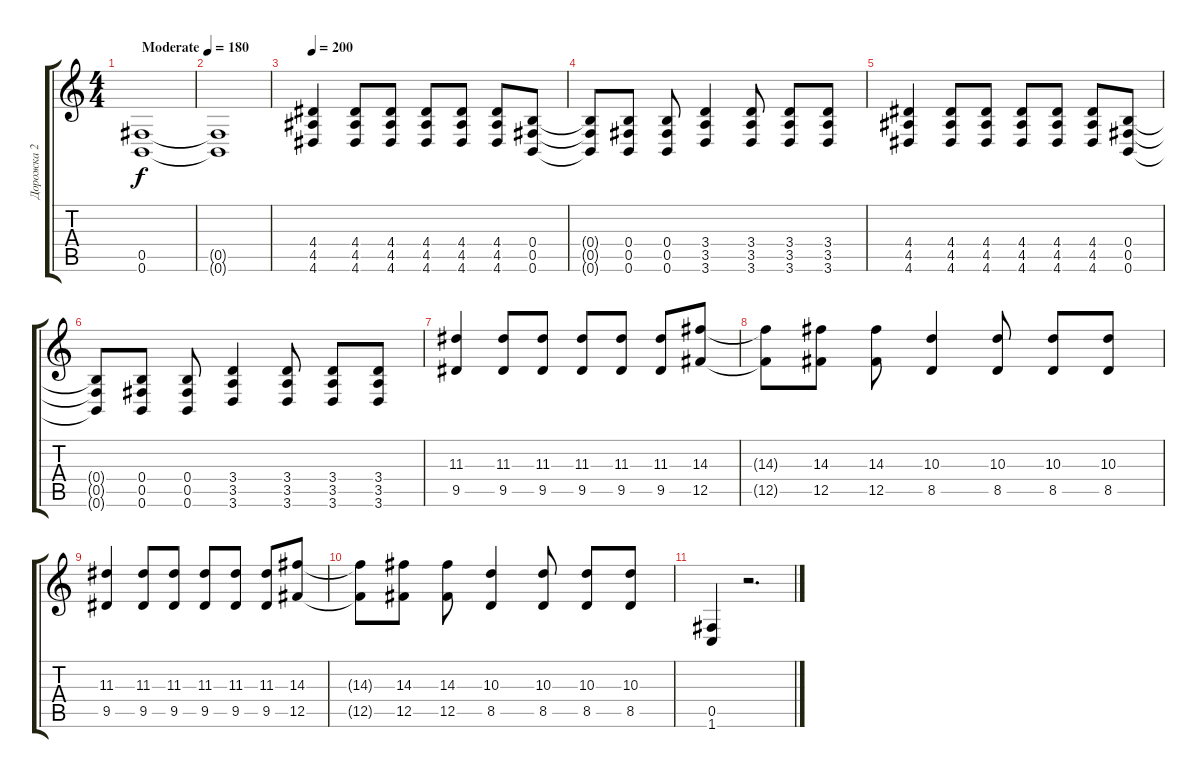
\track ("Дорожка 2" "Дорожка 2") {instrument distortionguitar}
\staff {score tabs}
\tuning (Db4 Ab3 E3 B2 Gb2 B1) {hide}
\ts (4 4)
\tempo (180 "Moderate")
\clef g2
\ks c
(0.5 0.6).1{dy f instrument distortionguitar} |
(0.5{t} 0.6{t}).1 |
\tempo 200
(4.4 4.5 4.6).4 (4.4 4.5 4.6).8 (4.4 4.5 4.6).8 (4.4 4.5 4.6).8 (4.4 4.5 4.6).8 (4.4 4.5 4.6).8 (0.4 0.5 0.6).8 |
(0.4{t} 0.5{t} 0.6{t}).8 (0.4 0.5 0.6).8 (0.4 0.5 0.6).8 (3.4 3.5 3.6).4 (3.4 3.5 3.6).8 (3.4 3.5 3.6).8 (3.4 3.5 3.6).8 |
(4.4 4.5 4.6).4 (4.4 4.5 4.6).8 (4.4 4.5 4.6).8 (4.4 4.5 4.6).8 (4.4 4.5 4.6).8 (4.4 4.5 4.6).8 (0.4 0.5 0.6).8 |
(0.4{t} 0.5{t} 0.6{t}).8 (0.4 0.5 0.6).8 (0.4 0.5 0.6).8 (3.4 3.5 3.6).4 (3.4 3.5 3.6).8 (3.4 3.5 3.6).8 (3.4 3.5 3.6).8 |
(11.3 9.5).4 (11.3 9.5).8 (11.3 9.5).8 (11.3 9.5).8 (11.3 9.5).8 (11.3 9.5).8 (14.3 12.5).8 |
(14.3{t} 12.5{t}).8 (14.3 12.5).8 (14.3 12.5).8 (10.3 8.5).4 (10.3 8.5).8 (10.3 8.5).8 (10.3 8.5).8 |
(11.3 9.5).4 (11.3 9.5).8 (11.3 9.5).8 (11.3 9.5).8 (11.3 9.5).8 (11.3 9.5).8 (14.3 12.5).8 |
(14.3{t} 12.5{t}).8 (14.3 12.5).8 (14.3 12.5).8 (10.3 8.5).4 (10.3 8.5).8 (10.3 8.5).8 (10.3 8.5).8 |
(0.5 1.6).4 r.2{d}
